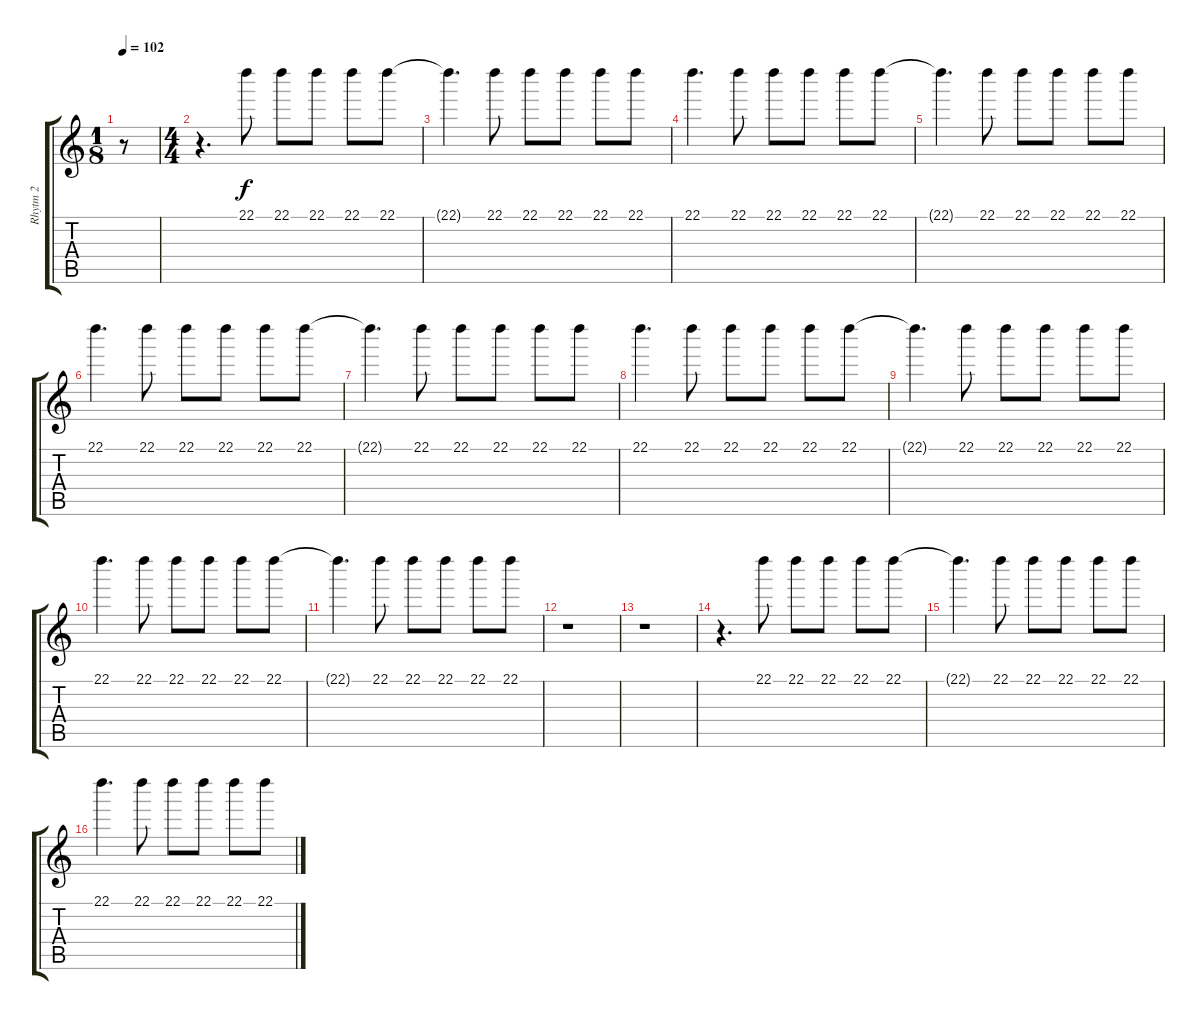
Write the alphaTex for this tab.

\track ("Rhytm 2" "Rhytm 2") {instrument electricguitarclean}
\staff {score tabs}
\tuning (E4 B3 G3 D3 A2 E2) {hide}
\ts (1 8)
\tempo 102
\clef g2
\ks c
r.8{dy f instrument electricguitarclean} |
\ts (4 4)
r.4{d} 22.1.8 22.1.8 22.1.8 22.1.8 22.1.8 |
22.1{t}.4{d} 22.1.8 22.1.8 22.1.8 22.1.8 22.1.8 |
22.1.4{d} 22.1.8 22.1.8 22.1.8 22.1.8 22.1.8 |
22.1{t}.4{d} 22.1.8 22.1.8 22.1.8 22.1.8 22.1.8 |
22.1.4{d} 22.1.8 22.1.8 22.1.8 22.1.8 22.1.8 |
22.1{t}.4{d} 22.1.8 22.1.8 22.1.8 22.1.8 22.1.8 |
22.1.4{d} 22.1.8 22.1.8 22.1.8 22.1.8 22.1.8 |
22.1{t}.4{d} 22.1.8 22.1.8 22.1.8 22.1.8 22.1.8 |
22.1.4{d} 22.1.8 22.1.8 22.1.8 22.1.8 22.1.8 |
22.1{t}.4{d} 22.1.8 22.1.8 22.1.8 22.1.8 22.1.8 |
r.1 |
r.1 |
r.4{d} 22.1.8 22.1.8 22.1.8 22.1.8 22.1.8 |
22.1{t}.4{d} 22.1.8 22.1.8 22.1.8 22.1.8 22.1.8 |
22.1.4{d} 22.1.8 22.1.8 22.1.8 22.1.8 22.1.8
